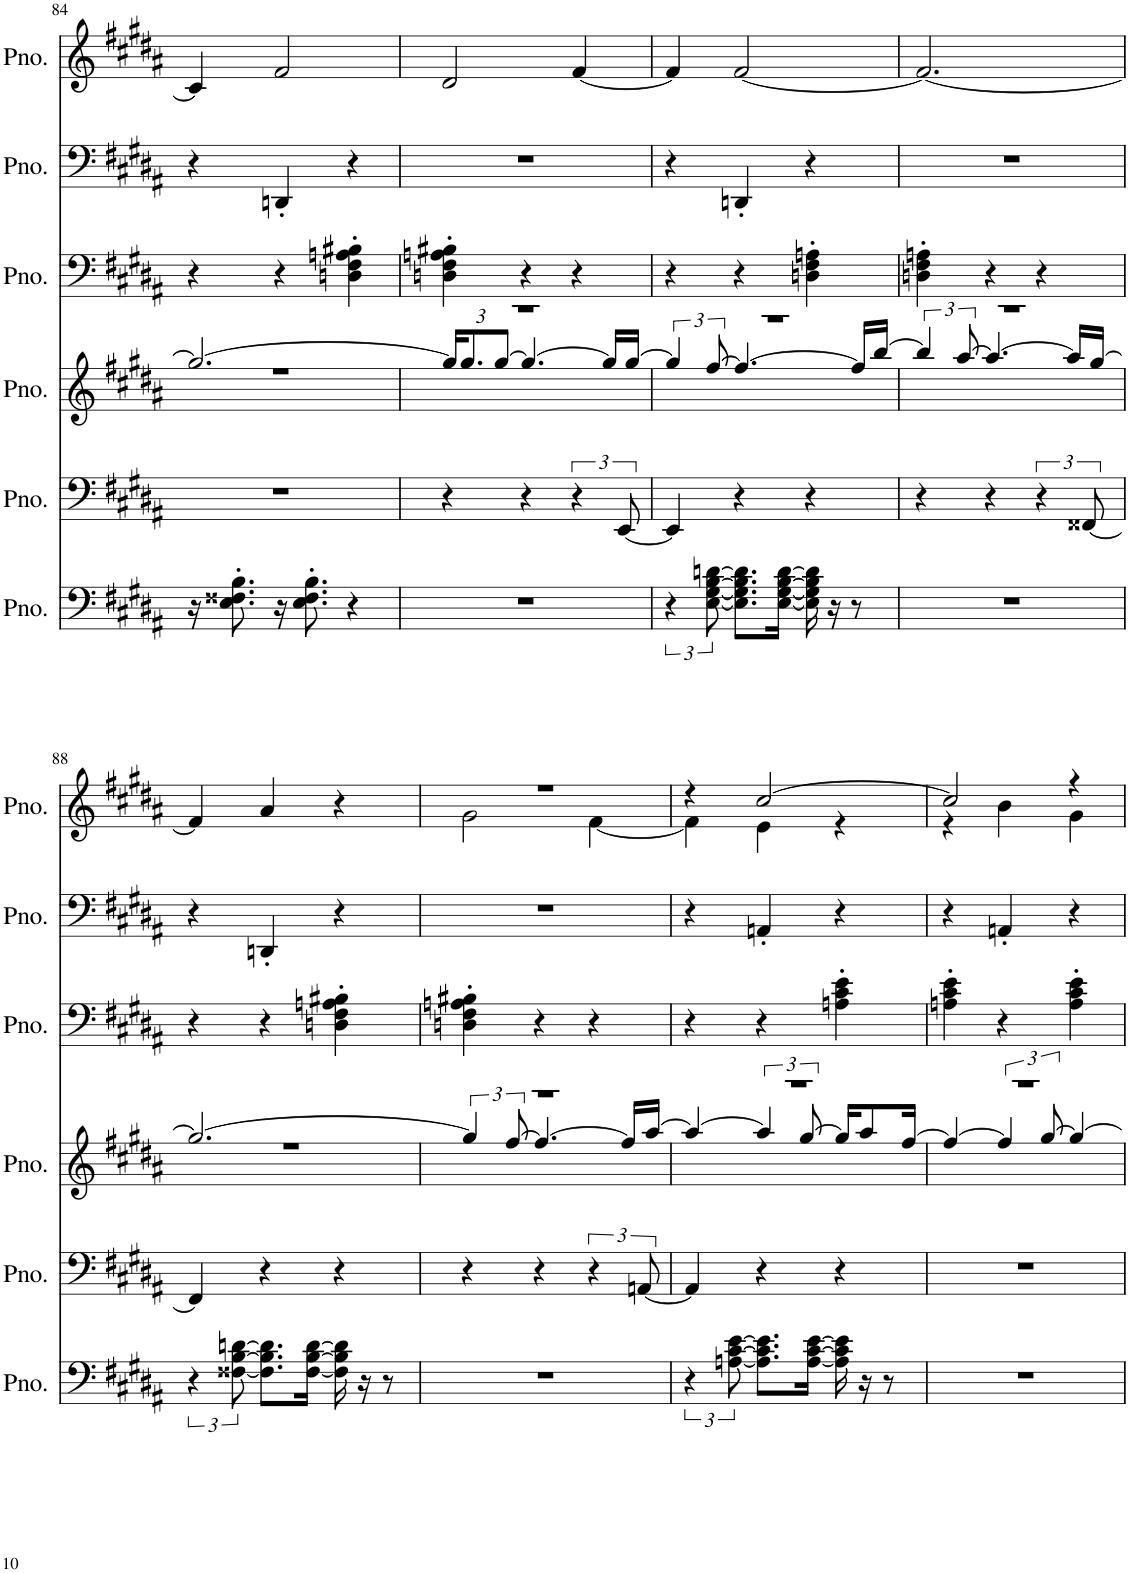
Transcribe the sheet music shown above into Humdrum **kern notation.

**kern	**kern	**kern	**kern	**kern	**kern
*part6	*part5	*part4	*part3	*part2	*part1
*staff6	*staff5	*staff4	*staff3	*staff2	*staff1
*I"Piano	*I"Piano	*I"Piano	*I"Piano	*I"Piano	*I"Piano
*I'Pno.	*I'Pno.	*I'Pno.	*I'Pno.	*I'Pno.	*I'Pno.
!!LO:PB:g=z
*clefF4	*clefF4	*clefG2	*clefF4	*clefF4	*clefG2
*k[f#c#g#d#a#]	*k[f#c#g#d#a#]	*k[f#c#g#d#a#]	*k[f#c#g#d#a#]	*k[f#c#g#d#a#]	*k[f#c#g#d#a#]
*M3/4	*M3/4	*M3/4	*M3/4	*M3/4	*M3/4
=84	=84	=84	=84	=84	=84
*	*	*^	*	*	*
16r	2.r	2.r	2.gg#/_	4r	4r	4c#/]
8.E\' 8.F##X\' 8.B\'	.	.	.	.	.	.
16r	.	.	.	4r	4DDn'/	2f#/
8.E\' 8.F##\' 8.B\'	.	.	.	.	.	.
4r	.	.	.	4Dn\' 4F#\' 4An\' 4B#X\'	4r	.
=85	=85	=85	=85	=85	=85	=85
*	*	*	*Xbrackettup	*	*	*
2.r	4r	2.r	24gg#/KL]	4Dn\' 4F#\' 4An\' 4B#X\'	2.r	2d#/
.	.	.	12.gg#/	.	.	.
.	.	.	[12gg#/J	.	.	.
.	4r	.	4.gg#/_	4r	.	.
.	6r	.	.	4r	.	[4f#/
.	.	.	16gg#/LL]	.	.	.
.	[12EE/	.	.	.	.	.
.	.	.	[16gg#/JJ	.	.	.
=86	=86	=86	=86	=86	=86	=86
*	*	*	*brackettup	*	*	*
6r	4EE/]	2.r	6gg#/]	4r	4r	4f#/]
[12E\ [12G#\ [12B\ [12dn\	.	.	[12ff#/	.	.	.
8.E\] 8.G#\] 8.B\] 8.d\]L	4r	.	4.ff#/_	4r	4DDn'/	[2f#/
[16E\ [16G#\ [16B\ [16d\Jk	.	.	.	.	.	.
16E\] 16G#\] 16B\] 16d\]	4r	.	.	4Dn\' 4F#\' 4An\'	4r	.
16r	.	.	.	.	.	.
8r	.	.	16ff#/LL]	.	.	.
.	.	.	[16bb/JJ	.	.	.
=87	=87	=87	=87	=87	=87	=87
2.r	4r	2.r	6bb/]	4Dn\' 4F#\' 4An\'	2.r	2.f#/_
.	.	.	[12aa#/	.	.	.
.	4r	.	4.aa#/_	4r	.	.
.	6r	.	.	4r	.	.
.	.	.	16aa#/LL]	.	.	.
.	[12FF##X/	.	.	.	.	.
.	.	.	[16gg#/JJ	.	.	.
!!LO:LB:g=z
=88	=88	=88	=88	=88	=88	=88
6r	4FF##/]	2.r	2.gg#/_	4r	4r	4f#/]
[12F##X\ [12B\ [12dn\	.	.	.	.	.	.
8.F##\] 8.B\] 8.d\]L	4r	.	.	4r	4DDn'/	4a#/
[16F##\ [16B\ [16d\Jk	.	.	.	.	.	.
16F##\] 16B\] 16d\]	4r	.	.	4Dn\' 4F#\' 4An\' 4B#X\'	4r	4r
16r	.	.	.	.	.	.
8r	.	.	.	.	.	.
=89	=89	=89	=89	=89	=89	=89
*	*	*	*	*	*	*^
2.r	4r	2.r	6gg#/]	4Dn\' 4F#\' 4An\' 4B#X\'	2.r	2.r	2g#\
.	.	.	[12ff#/	.	.	.	.
.	4r	.	4.ff#/_	4r	.	.	.
.	6r	.	.	4r	.	.	[4f#\
.	.	.	16ff#/LL]	.	.	.	.
.	[12AAn/	.	.	.	.	.	.
.	.	.	[16aa#/JJ	.	.	.	.
=90	=90	=90	=90	=90	=90	=90	=90
6r	4AA/]	2.r	4aa#/_	4r	4r	4r	4f#\]
[12An\ [12c#\ [12e\	.	.	.	.	.	.	.
8.A\] 8.c#\] 8.e\]L	4r	.	6aa#/]	4r	4AAn'/	[2cc#/	4e\
.	.	.	[12gg#/	.	.	.	.
[16A\ [16c#\ [16e\Jk	.	.	.	.	.	.	.
16A\] 16c#\] 16e\]	4r	.	16gg#/KL]	4An\' 4c#\' 4e\'	4r	.	4r
16r	.	.	8aa#/	.	.	.	.
8r	.	.	.	.	.	.	.
.	.	.	[16ff#/Jk	.	.	.	.
=91	=91	=91	=91	=91	=91	=91	=91
2.r	2.r	2.r	4ff#/_	4An\' 4c#\' 4e\'	4r	2cc#/]	4r
.	.	.	6ff#/]	4r	4AAn'/	.	4b\
.	.	.	[12gg#/	.	.	.	.
.	.	.	4gg#/_	4A\' 4c#\' 4e\'	4r	4r	4g#\
*	*	*v	*v	*	*	*v	*v
=	=	=	=	=	=
*-	*-	*-	*-	*-	*-
